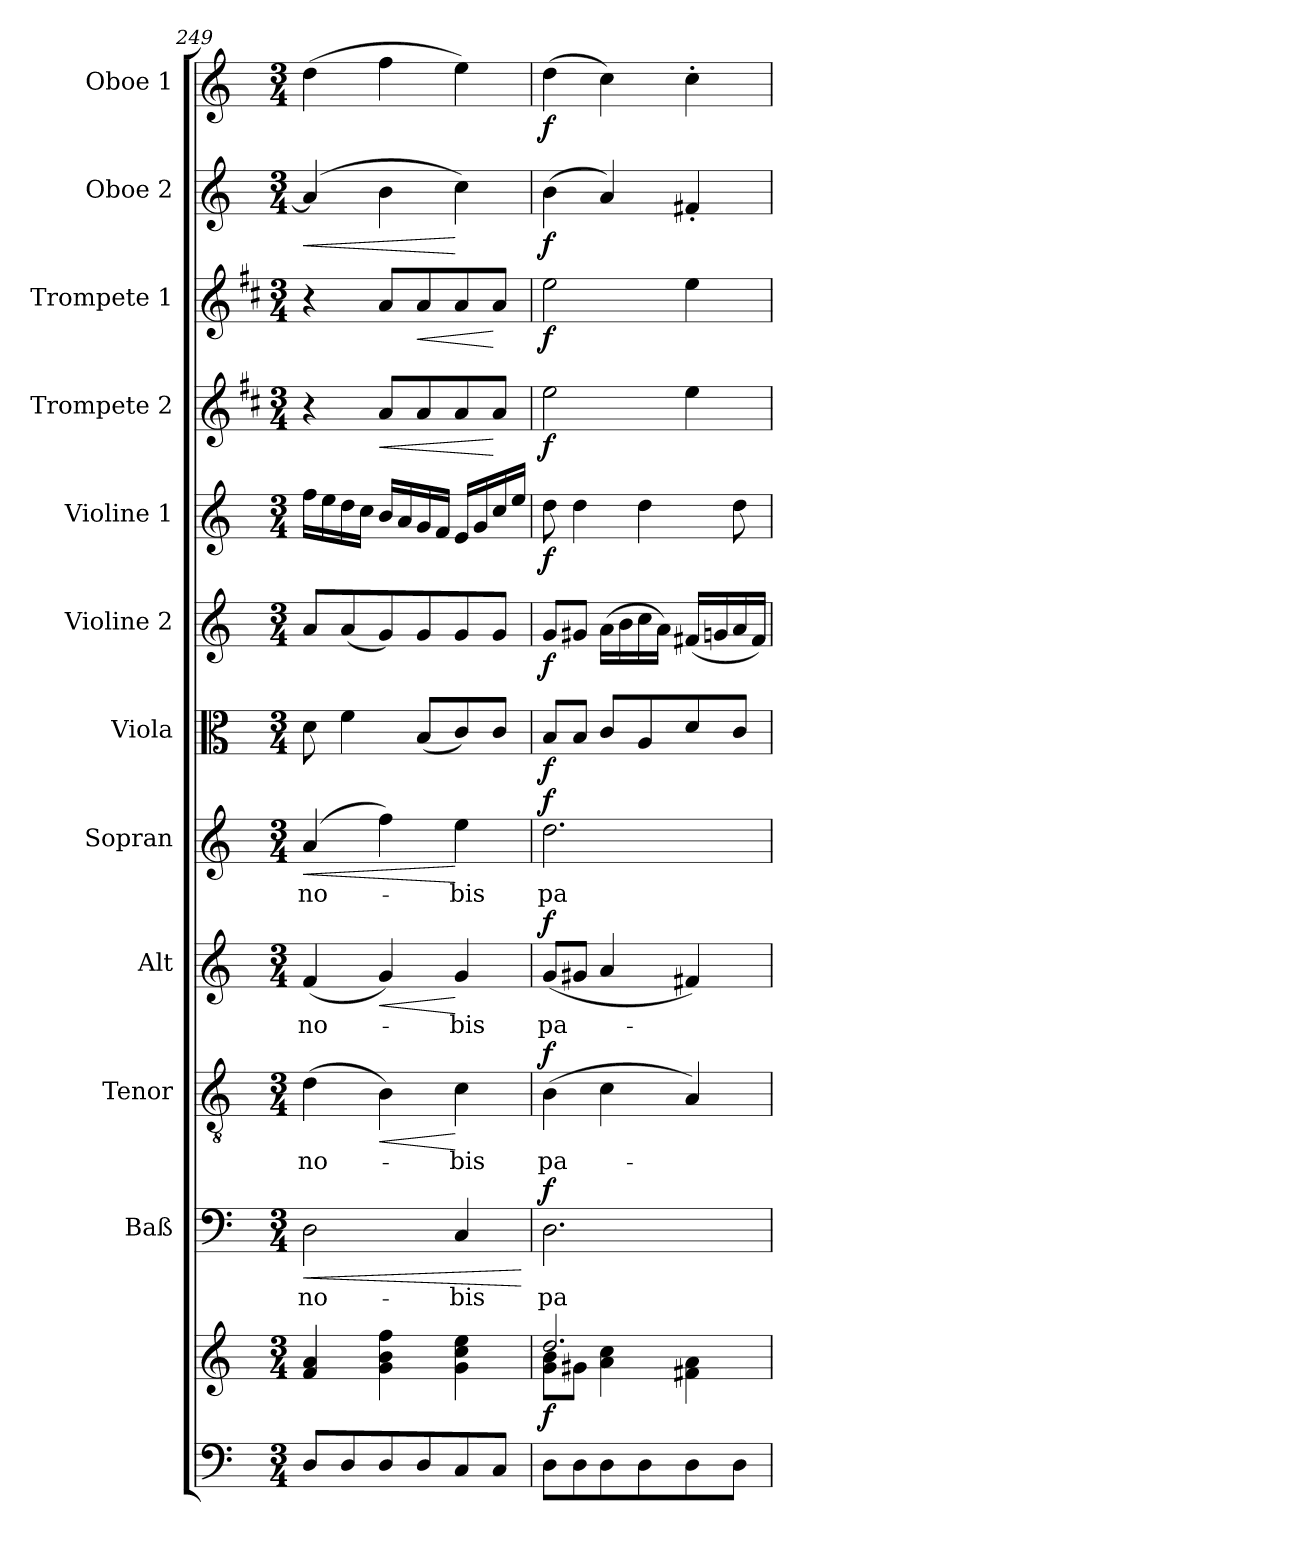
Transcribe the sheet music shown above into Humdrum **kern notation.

**kern	**kern	**dynam	**kern	**text	**dynam	**kern	**text	**dynam	**kern	**text	**dynam	**kern	**text	**dynam	**kern	**dynam	**kern	**dynam	**kern	**dynam	**kern	**dynam	**kern	**dynam	**kern	**dynam	**kern	**dynam
*part12	*part12	*part12	*part11	*part11	*part11	*part10	*part10	*part10	*part9	*part9	*part9	*part8	*part8	*part8	*part7	*part7	*part6	*part6	*part5	*part5	*part4	*part4	*part3	*part3	*part2	*part2	*part1	*part1
*staff13	*staff12	*staff12/13	*staff11	*staff11	*staff11	*staff10	*staff10	*staff10	*staff9	*staff9	*staff9	*staff8	*staff8	*staff8	*staff7	*staff7	*staff6	*staff6	*staff5	*staff5	*staff4	*staff4	*staff3	*staff3	*staff2	*staff2	*staff1	*staff1
*	*	*	*I"Baß	*	*	*I"Tenor	*	*	*I"Alt	*	*	*I"Sopran	*	*	*I"Viola	*	*I"Violine 2	*	*I"Violine 1	*	*I"Trompete 2	*	*I"Trompete 1	*	*I"Oboe 2	*	*I"Oboe 1	*
*	*	*	*I'Baß	*	*	*I'Ten	*	*	*I'Alt	*	*	*I'Sop	*	*	*I'Vla.	*	*I'Vln. 2	*	*I'Vln. 1	*	*I'Trp. 2	*	*I'Trp. 1	*	*I'Ob. 2	*	*I'Ob. 1	*
!!LO:PB:g=z
*clefF4	*clefG2	*	*clefF4	*	*	*clefGv2	*	*	*clefG2	*	*	*clefG2	*	*	*clefC3	*	*clefG2	*	*clefG2	*	*clefG2	*	*clefG2	*	*clefG2	*	*clefG2	*
*	*	*	*	*	*	*	*	*	*	*	*	*	*	*	*	*	*	*	*	*	*ITrd1c2	*	*ITrd1c2	*	*	*	*	*
*k[]	*k[]	*	*k[]	*	*	*k[]	*	*	*k[]	*	*	*k[]	*	*	*k[]	*	*k[]	*	*k[]	*	*k[]	*	*k[]	*	*k[]	*	*k[]	*
*C:	*C:	*	*C:	*	*	*C:	*	*	*C:	*	*	*C:	*	*	*C:	*	*C:	*	*C:	*	*C:	*	*C:	*	*C:	*	*C:	*
*M3/4	*M3/4	*	*M3/4	*	*	*M3/4	*	*	*M3/4	*	*	*M3/4	*	*	*M3/4	*	*M3/4	*	*M3/4	*	*M3/4	*	*M3/4	*	*M3/4	*	*M3/4	*
=249	=249	=249	=249	=249	=249	=249	=249	=249	=249	=249	=249	=249	=249	=249	=249	=249	=249	=249	=249	=249	=249	=249	=249	=249	=249	=249	=249	=249
!	!	!	!	!LO:LY:b	!LO:HP:b	!	!LO:LY:b	!	!	!LO:LY:b	!	!	!LO:LY:b	!LO:HP:b	!	!	!	!	!	!	!	!	!	!	!	!LO:HP:b	!	!
8D/L	4f/ 4a/	.	2D\	no-	<	(>4d\	no-	.	(<4f/	no-	.	(4a/	no-	<	8d\	.	8a/L	.	16ff\LL	.	4r	.	4r	.	(4a/]	<	(>4dd\	.
.	.	.	.	.	.	.	.	.	.	.	.	.	.	.	.	.	.	.	16ee\	.	.	.	.	.	.	.	.	.
8D/	.	.	.	.	.	.	.	.	.	.	.	.	.	.	4f\	.	(<8a/	.	16dd\	.	.	.	.	.	.	.	.	.
.	.	.	.	.	.	.	.	.	.	.	.	.	.	.	.	.	.	.	16cc\JJ	.	.	.	.	.	.	.	.	.
!	!	!	!	!	!	!	!	!LO:HP:b	!	!	!LO:HP:b	!	!	!	!	!	!	!	!	!	!	!LO:HP:b	!	!	!	!	!	!
8D/	4g\ 4b\ 4ff\	.	.	.	.	4B\)	.	<	4g/)	.	<	4ff\)	.	.	.	.	8g/)	.	16b/LL	.	8g/L	<	8g/L	.	4b\	.	4ff\	.
.	.	.	.	.	.	.	.	.	.	.	.	.	.	.	.	.	.	.	16a/	.	.	.	.	.	.	.	.	.
!	!	!	!	!	!	!	!	!	!	!	!	!	!	!	!	!	!	!	!	!	!	!	!	!LO:HP:b	!	!	!	!
8D/	.	.	.	.	.	.	.	.	.	.	.	.	.	.	(<8B/L	.	8g/	.	16g/	.	8g/	.	8g/	<	.	.	.	.
.	.	.	.	.	.	.	.	.	.	.	.	.	.	.	.	.	.	.	16f/JJ	.	.	.	.	.	.	.	.	.
!	!	!	!	!LO:LY:b	!	!	!LO:LY:b	!	!	!LO:LY:b	!	!	!LO:LY:b	!	!	!	!	!	!	!	!	!	!	!	!	!	!	!
8C/	4g\ 4cc\ 4ee\	.	4C/	-bis	.	4c\	-bis	[	4g/	-bis	[	4ee\	-bis	[	8c/)	.	8g/	.	16e/LL	.	8g/	.	8g/	.	4cc\)	[	4ee\)	.
.	.	.	.	.	.	.	.	.	.	.	.	.	.	.	.	.	.	.	16g/	.	.	.	.	.	.	.	.	.
8C/J	.	.	.	.	.	.	.	.	.	.	.	.	.	.	8c/J	.	8g/J	.	16cc/	.	8g/J	[	8g/J	[	.	.	.	.
.	.	.	.	.	.	.	.	.	.	.	.	.	.	.	.	.	.	.	16ee/JJ	.	.	.	.	.	.	.	.	.
.	.	.	.	.	[	.	.	.	.	.	.	.	.	.	.	.	.	.	.	.	.	.	.	.	.	.	.	.
=250	=250	=250	=250	=250	=250	=250	=250	=250	=250	=250	=250	=250	=250	=250	=250	=250	=250	=250	=250	=250	=250	=250	=250	=250	=250	=250	=250	=250
*	*^	*	*	*	*	*	*	*	*	*	*	*	*	*	*	*	*	*	*	*	*	*	*	*	*	*	*	*
!	!	!	!LO:DY:b	!	!LO:LY:b	!LO:DY:a	!	!LO:LY:b	!LO:DY:a	!	!LO:LY:b	!LO:DY:a	!	!LO:LY:b	!LO:DY:a	!	!LO:DY:b	!	!LO:DY:b	!	!LO:DY:b	!	!LO:DY:b	!	!LO:DY:b	!	!LO:DY:b	!	!LO:DY:b
8D\L	2.dd/	8g\ 8b\L	f	2.D\	pa-	f	(>4B\	pa-	f	(<8g/L	pa-	f	2.dd\	pa-	f	8B/L	f	8g/L	f	8dd\	f	2dd\	f	2dd\	f	(>4b\	f	(>4dd\	f
8D\	.	8g#X\J	.	.	.	.	.	.	.	8g#X/J	.	.	.	.	.	8B/J	.	8g#X/J	.	4dd\	.	.	.	.	.	.	.	.	.
8D\	.	4a\ 4cc\	.	.	.	.	4c\	.	.	4a/	.	.	.	.	.	8c/L	.	(<16a\LL	.	.	.	.	.	.	.	4a/)	.	4cc\)	.
.	.	.	.	.	.	.	.	.	.	.	.	.	.	.	.	.	.	16b\	.	.	.	.	.	.	.	.	.	.	.
8D\	.	.	.	.	.	.	.	.	.	.	.	.	.	.	.	8A/	.	16cc\	.	4dd\	.	.	.	.	.	.	.	.	.
.	.	.	.	.	.	.	.	.	.	.	.	.	.	.	.	.	.	16a\JJ)	.	.	.	.	.	.	.	.	.	.	.
8D\	.	4f#X\ 4a\	.	.	.	.	4A/)	.	.	4f#X/)	.	.	.	.	.	8d/	.	(<16f#X/LL	.	.	.	4dd\	.	4dd\	.	4f#X'</	.	4cc'>\	.
.	.	.	.	.	.	.	.	.	.	.	.	.	.	.	.	.	.	16gn/	.	.	.	.	.	.	.	.	.	.	.
8D\J	.	.	.	.	.	.	.	.	.	.	.	.	.	.	.	8c/J	.	16a/	.	8dd\	.	.	.	.	.	.	.	.	.
.	.	.	.	.	.	.	.	.	.	.	.	.	.	.	.	.	.	16f#/JJ)	.	.	.	.	.	.	.	.	.	.	.
*	*v	*v	*	*	*	*	*	*	*	*	*	*	*	*	*	*	*	*	*	*	*	*	*	*	*	*	*	*	*
=	=	=	=	=	=	=	=	=	=	=	=	=	=	=	=	=	=	=	=	=	=	=	=	=	=	=	=	=
*-	*-	*-	*-	*-	*-	*-	*-	*-	*-	*-	*-	*-	*-	*-	*-	*-	*-	*-	*-	*-	*-	*-	*-	*-	*-	*-	*-	*-
